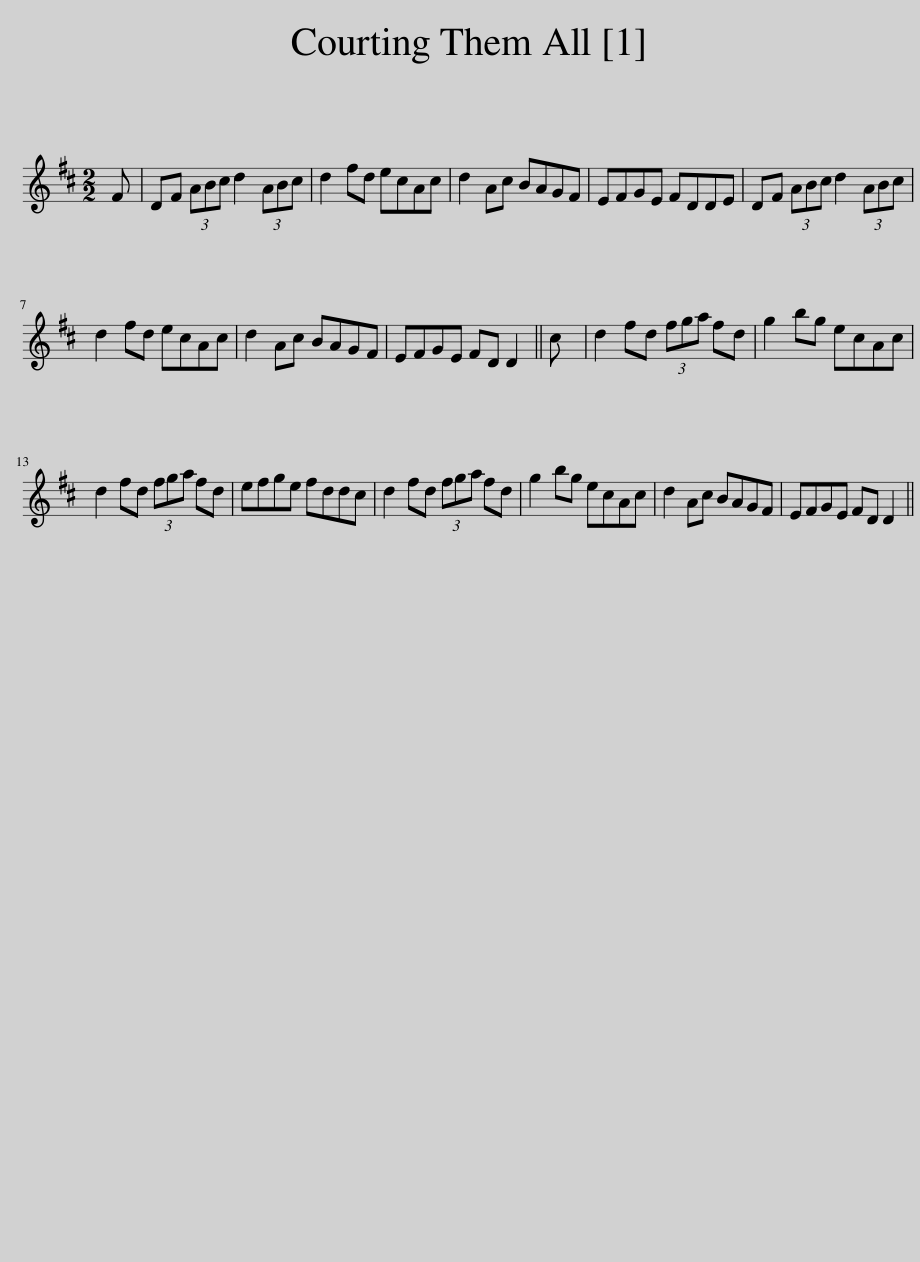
X:1
L:1/8
M:2/2
I:linebreak $
K:D
V:1 treble
V:1
 F | DF (3ABc d2 (3ABc | d2 fd ecAc | d2 Ac BAGF | EFGE FDDE | %5
 DF (3ABc d2 (3ABc |$ d2 fd ecAc | d2 Ac BAGF | EFGE FD D2 || c | %10
 d2 fd (3fga fd | g2 bg ecAc |$ d2 fd (3fga fd | efge fddc | d2 fd (3fga fd | %15
 g2 bg ecAc | d2 Ac BAGF | EFGE FD D2 || %18
